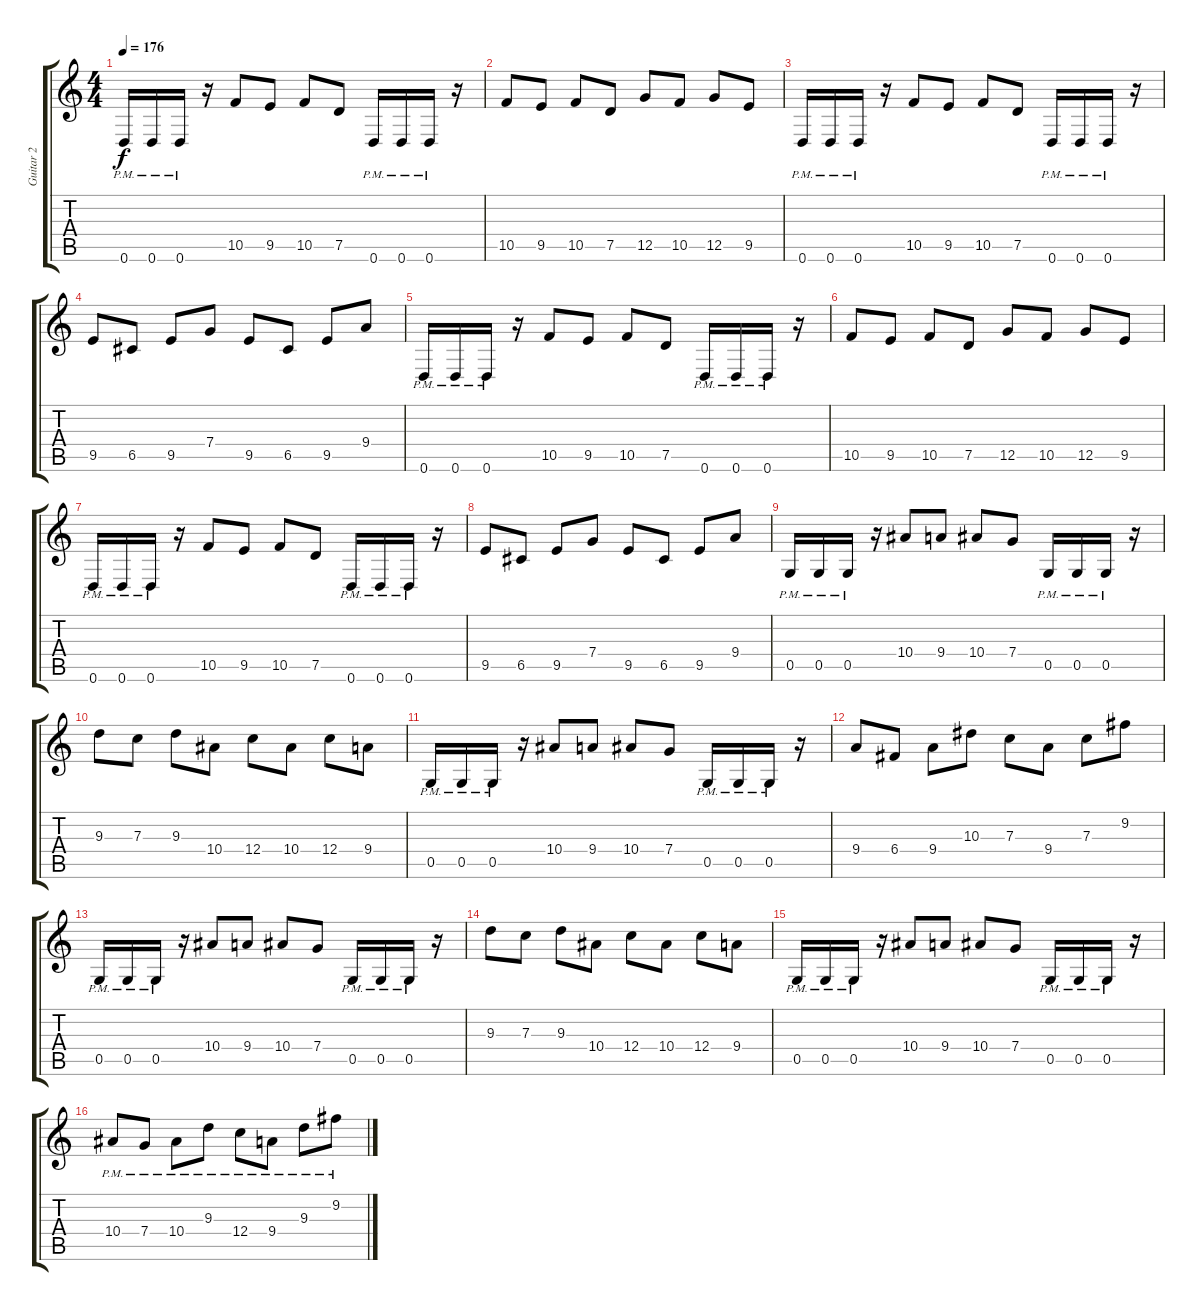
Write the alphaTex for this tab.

\track ("Guitar 2" "Guitar 2") {instrument overdrivenguitar}
\staff {score tabs}
\tuning (D4 A3 F3 C3 G2 D2) {hide}
\ts (4 4)
\tempo 176
\clef g2
\ks c
0.6{pm}.16{dy f volume 16 balance 16} 0.6{pm}.16 0.6{pm}.16 r.16 10.5.8 9.5.8 10.5.8 7.5.8 0.6{pm}.16 0.6{pm}.16 0.6{pm}.16 r.16 |
10.5.8 9.5.8 10.5.8 7.5.8 12.5.8 10.5.8 12.5.8 9.5.8 |
0.6{pm}.16 0.6{pm}.16 0.6{pm}.16 r.16 10.5.8 9.5.8 10.5.8 7.5.8 0.6{pm}.16 0.6{pm}.16 0.6{pm}.16 r.16 |
9.5.8 6.5.8 9.5.8 7.4.8 9.5.8 6.5.8 9.5.8 9.4.8 |
0.6{pm}.16 0.6{pm}.16 0.6{pm}.16 r.16 10.5.8 9.5.8 10.5.8 7.5.8 0.6{pm}.16 0.6{pm}.16 0.6{pm}.16 r.16 |
10.5.8 9.5.8 10.5.8 7.5.8 12.5.8 10.5.8 12.5.8 9.5.8 |
0.6{pm}.16 0.6{pm}.16 0.6{pm}.16 r.16 10.5.8 9.5.8 10.5.8 7.5.8 0.6{pm}.16 0.6{pm}.16 0.6{pm}.16 r.16 |
9.5.8 6.5.8 9.5.8 7.4.8 9.5.8 6.5.8 9.5.8 9.4.8 |
0.5{pm}.16 0.5{pm}.16 0.5{pm}.16 r.16 10.4.8 9.4.8 10.4.8 7.4.8 0.5{pm}.16 0.5{pm}.16 0.5{pm}.16 r.16 |
9.3.8 7.3.8 9.3.8 10.4.8 12.4.8 10.4.8 12.4.8 9.4.8 |
0.5{pm}.16 0.5{pm}.16 0.5{pm}.16 r.16 10.4.8 9.4.8 10.4.8 7.4.8 0.5{pm}.16 0.5{pm}.16 0.5{pm}.16 r.16 |
9.4.8 6.4.8 9.4.8 10.3.8 7.3.8 9.4.8 7.3.8 9.2.8 |
0.5{pm}.16 0.5{pm}.16 0.5{pm}.16 r.16 10.4.8 9.4.8 10.4.8 7.4.8 0.5{pm}.16 0.5{pm}.16 0.5{pm}.16 r.16 |
9.3.8 7.3.8 9.3.8 10.4.8 12.4.8 10.4.8 12.4.8 9.4.8 |
0.5{pm}.16 0.5{pm}.16 0.5{pm}.16 r.16 10.4.8 9.4.8 10.4.8 7.4.8 0.5{pm}.16 0.5{pm}.16 0.5{pm}.16 r.16 |
10.4{pm}.8 7.4{pm}.8 10.4{pm}.8 9.3{pm}.8 12.4{pm}.8 9.4{pm}.8 9.3{pm}.8 9.2{pm}.8
